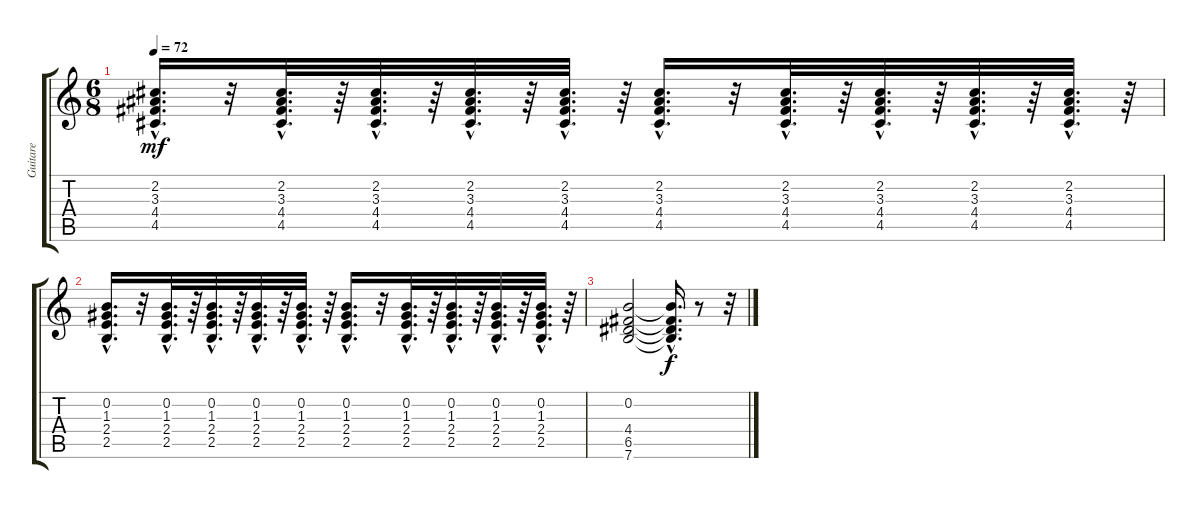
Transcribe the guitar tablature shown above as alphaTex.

\track ("Guitare" "Guitare") {instrument acousticguitarnylon}
\staff {score tabs}
\tuning (E4 B3 G3 D3 A2 E2) {hide}
\ts (6 8)
\tempo 72
\clef g2
\ks c
(2.2{hac} 3.3{hac} 4.4{hac} 4.5{hac}).16{d dy mf} r.32 (2.2{hac} 3.3{hac} 4.4{hac} 4.5{hac}).32{d} r.64 (2.2{hac} 3.3{hac} 4.4{hac} 4.5{hac}).32{d} r.64 (2.2{hac} 3.3{hac} 4.4{hac} 4.5{hac}).32{d} r.64 (2.2{hac} 3.3{hac} 4.4{hac} 4.5{hac}).32{d} r.64 (2.2{hac} 3.3{hac} 4.4{hac} 4.5{hac}).16{d} r.32 (2.2{hac} 3.3{hac} 4.4{hac} 4.5{hac}).32{d} r.64 (2.2{hac} 3.3{hac} 4.4{hac} 4.5{hac}).32{d} r.64 (2.2{hac} 3.3{hac} 4.4{hac} 4.5{hac}).32{d} r.64 (2.2{hac} 3.3{hac} 4.4{hac} 4.5{hac}).32{d} r.64 |
(0.2{hac} 1.3{hac} 2.4{hac} 2.5{hac}).16{d} r.32 (0.2{hac} 1.3{hac} 2.4{hac} 2.5{hac}).32{d} r.64 (0.2{hac} 1.3{hac} 2.4{hac} 2.5{hac}).32{d} r.64 (0.2{hac} 1.3{hac} 2.4{hac} 2.5{hac}).32{d} r.64 (0.2{hac} 1.3{hac} 2.4{hac} 2.5{hac}).32{d} r.64 (0.2{hac} 1.3{hac} 2.4{hac} 2.5{hac}).16{d} r.32 (0.2{hac} 1.3{hac} 2.4{hac} 2.5{hac}).32{d} r.64 (0.2{hac} 1.3{hac} 2.4{hac} 2.5{hac}).32{d} r.64 (0.2{hac} 1.3{hac} 2.4{hac} 2.5{hac}).32{d} r.64 (0.2{hac} 1.3{hac} 2.4{hac} 2.5{hac}).32{d} r.64 |
(0.2 4.4 6.5 7.6).2 (0.2{hac t} 4.4{hac t} 6.5{hac t} 7.6{hac t}).16{d dy f} r.8 r.32
